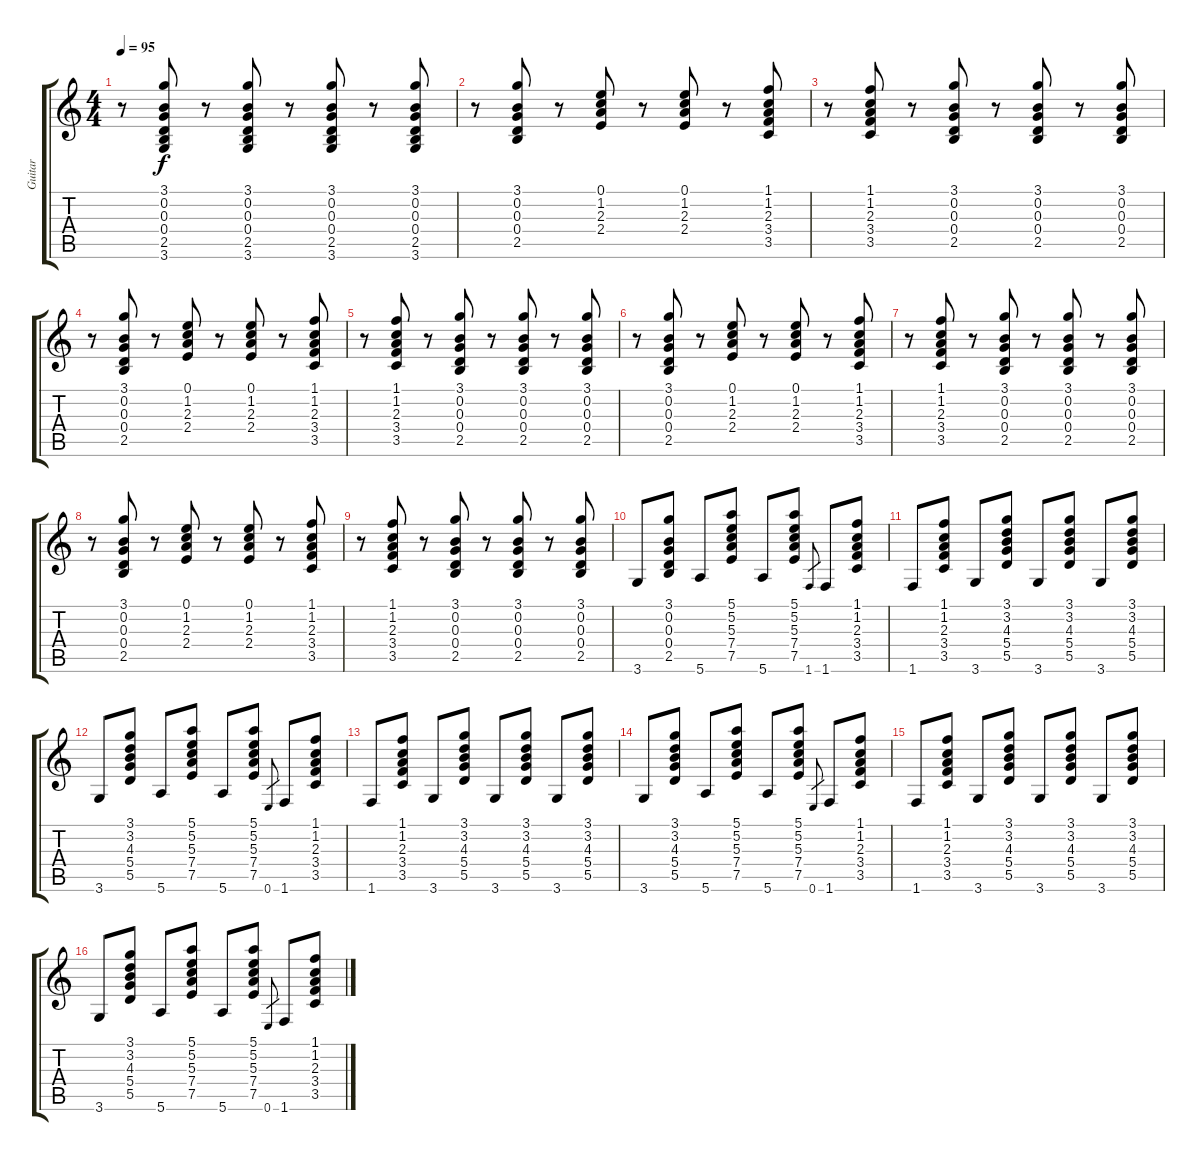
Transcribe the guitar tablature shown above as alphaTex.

\track ("Guitar" "Guitar") {instrument electricguitarclean}
\staff {score tabs}
\tuning (E4 B3 G3 D3 A2 E2) {hide}
\ts (4 4)
\tempo 95
\clef g2
\ks c
r.8{dy f} (3.1 0.2 0.3 0.4 2.5 3.6).8 r.8 (3.1 0.2 0.3 0.4 2.5 3.6).8 r.8 (3.1 0.2 0.3 0.4 2.5 3.6).8 r.8 (3.1 0.2 0.3 0.4 2.5 3.6).8 |
r.8 (3.1 0.2 0.3 0.4 2.5).8 r.8 (0.1 1.2 2.3 2.4).8 r.8 (0.1 1.2 2.3 2.4).8 r.8 (1.1 1.2 2.3 3.4 3.5).8 |
r.8 (1.1 1.2 2.3 3.4 3.5).8 r.8 (3.1 0.2 0.3 0.4 2.5).8 r.8 (3.1 0.2 0.3 0.4 2.5).8 r.8 (3.1 0.2 0.3 0.4 2.5).8 |
r.8 (3.1 0.2 0.3 0.4 2.5).8 r.8 (0.1 1.2 2.3 2.4).8 r.8 (0.1 1.2 2.3 2.4).8 r.8 (1.1 1.2 2.3 3.4 3.5).8 |
r.8 (1.1 1.2 2.3 3.4 3.5).8 r.8 (3.1 0.2 0.3 0.4 2.5).8 r.8 (3.1 0.2 0.3 0.4 2.5).8 r.8 (3.1 0.2 0.3 0.4 2.5).8 |
r.8 (3.1 0.2 0.3 0.4 2.5).8 r.8 (0.1 1.2 2.3 2.4).8 r.8 (0.1 1.2 2.3 2.4).8 r.8 (1.1 1.2 2.3 3.4 3.5).8 |
r.8 (1.1 1.2 2.3 3.4 3.5).8 r.8 (3.1 0.2 0.3 0.4 2.5).8 r.8 (3.1 0.2 0.3 0.4 2.5).8 r.8 (3.1 0.2 0.3 0.4 2.5).8 |
r.8 (3.1 0.2 0.3 0.4 2.5).8 r.8 (0.1 1.2 2.3 2.4).8 r.8 (0.1 1.2 2.3 2.4).8 r.8 (1.1 1.2 2.3 3.4 3.5).8 |
r.8 (1.1 1.2 2.3 3.4 3.5).8 r.8 (3.1 0.2 0.3 0.4 2.5).8 r.8 (3.1 0.2 0.3 0.4 2.5).8 r.8 (3.1 0.2 0.3 0.4 2.5).8 |
3.6.8 (3.1 0.2 0.3 0.4 2.5).8 5.6.8 (5.1 5.2 5.3 7.4 7.5).8 5.6.8 (5.1 5.2 5.3 7.4 7.5).8 1.6.8{gr} 1.6.8 (1.1 1.2 2.3 3.4 3.5).8 |
1.6.8 (1.1 1.2 2.3 3.4 3.5).8 3.6.8 (3.1 3.2 4.3 5.4 5.5).8 3.6.8 (3.1 3.2 4.3 5.4 5.5).8 3.6.8 (3.1 3.2 4.3 5.4 5.5).8 |
3.6.8 (3.1 3.2 4.3 5.4 5.5).8 5.6.8 (5.1 5.2 5.3 7.4 7.5).8 5.6.8 (5.1 5.2 5.3 7.4 7.5).8 0.6.8{gr} 1.6.8 (1.1 1.2 2.3 3.4 3.5).8 |
1.6.8 (1.1 1.2 2.3 3.4 3.5).8 3.6.8 (3.1 3.2 4.3 5.4 5.5).8 3.6.8 (3.1 3.2 4.3 5.4 5.5).8 3.6.8 (3.1 3.2 4.3 5.4 5.5).8 |
3.6.8 (3.1 3.2 4.3 5.4 5.5).8 5.6.8 (5.1 5.2 5.3 7.4 7.5).8 5.6.8 (5.1 5.2 5.3 7.4 7.5).8 0.6.8{gr} 1.6.8 (1.1 1.2 2.3 3.4 3.5).8 |
1.6.8 (1.1 1.2 2.3 3.4 3.5).8 3.6.8 (3.1 3.2 4.3 5.4 5.5).8 3.6.8 (3.1 3.2 4.3 5.4 5.5).8 3.6.8 (3.1 3.2 4.3 5.4 5.5).8 |
3.6.8 (3.1 3.2 4.3 5.4 5.5).8 5.6.8 (5.1 5.2 5.3 7.4 7.5).8 5.6.8 (5.1 5.2 5.3 7.4 7.5).8 0.6.8{gr} 1.6.8 (1.1 1.2 2.3 3.4 3.5).8
